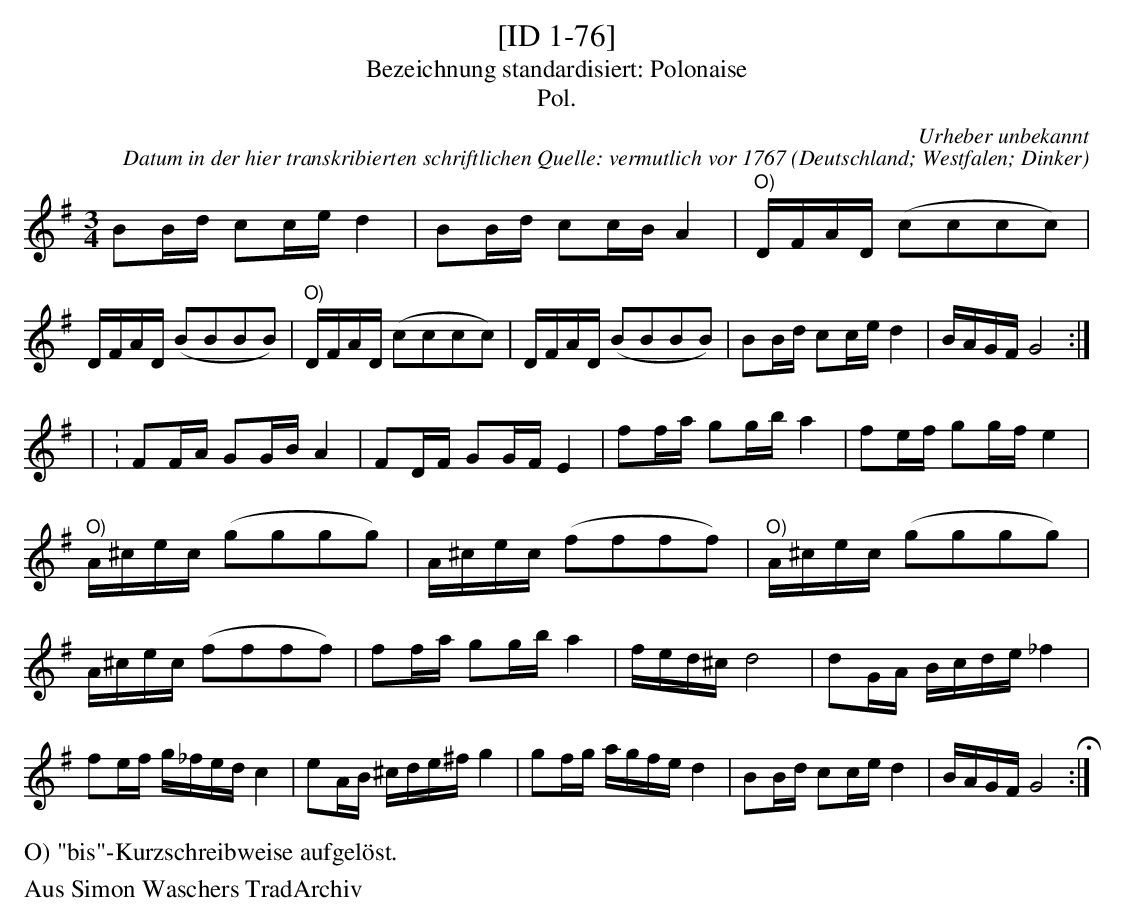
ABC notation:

X:1
T:[ID 1-76]
T:Bezeichnung standardisiert: Polonaise
T:Pol.
C:Urheber unbekannt
C:Datum in der hier transkribierten schriftlichen Quelle: vermutlich vor 1767
O:Deutschland; Westfalen; Dinker
M:3/4
L:1/16
K:G
B2Bd c2ced4 | B2Bd c2cBA4 | \
"^O)"DFAD (c2c2c2c2) | DFAD (B2B2B2B2) | \
"^O)"DFAD (c2c2c2c2) | DFAD (B2B2B2B2) | \
B2Bd c2ced4 | BAGFG8 ::
| :\ F2FA G2GBA4 | F2DF G2GFE4 | \
f2fa g2gba4 | f2ef g2gfe4 | \
"^O)"A^cec (g2g2g2g2) | A^cec (f2f2f2f2) | \
"^O)"A^cec (g2g2g2g2) | A^cec (f2f2f2f2) | \
f2fa g2gba4 | fed^cd8 | d2GA Bcde_f4 | f2ef g_fedc4 | e2AB ^cde^fg4 | g2fg agfed4 | B2Bd c2ced4 | BAGFG8 H:|
